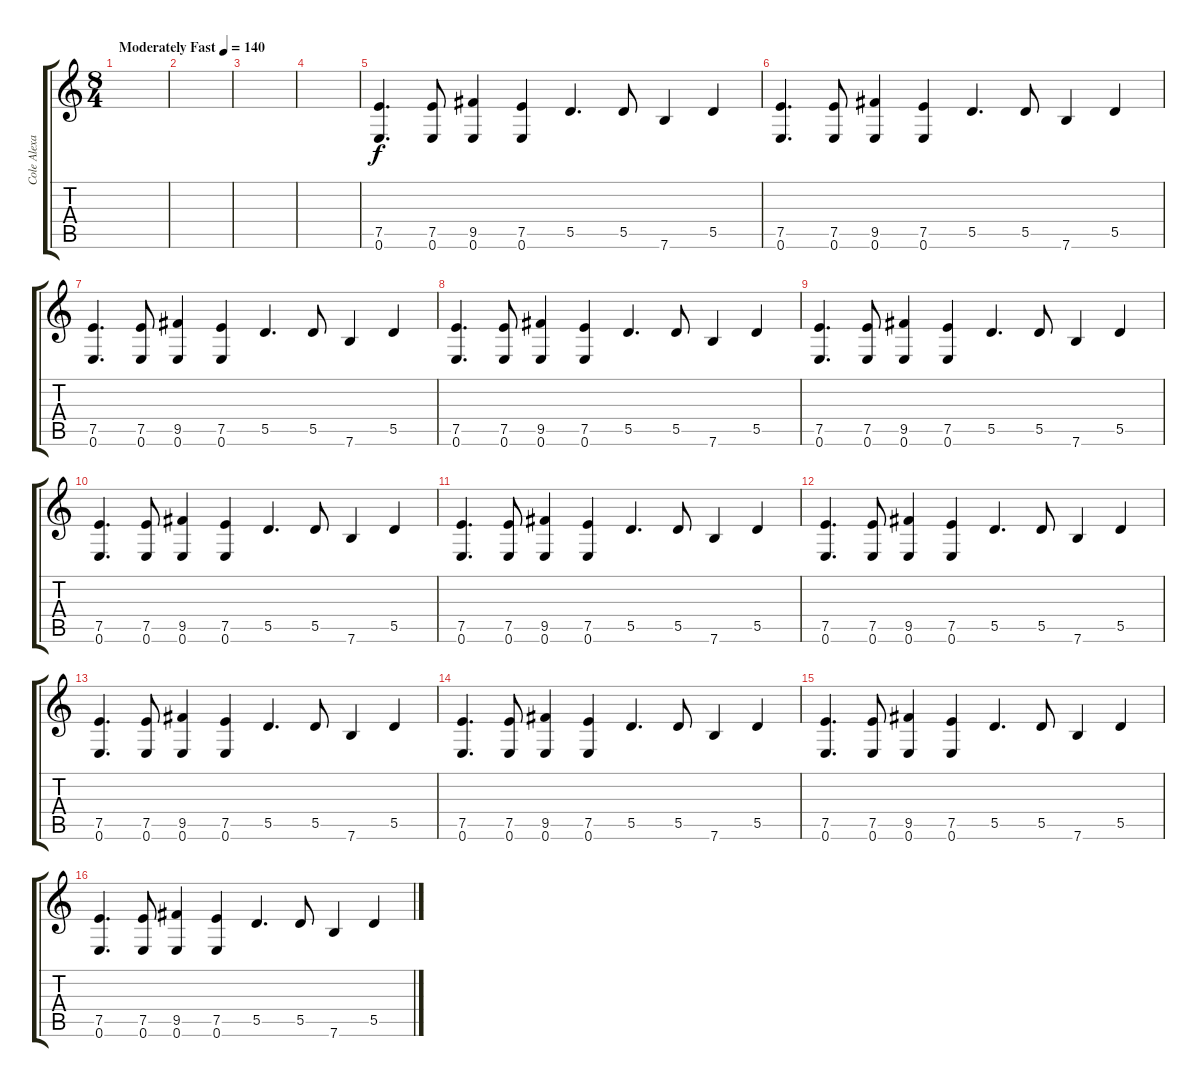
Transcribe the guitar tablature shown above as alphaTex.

\track ("Cole Alexander" "Cole Alexa") {instrument distortionguitar}
\staff {score tabs}
\tuning (E4 B3 G3 D3 A2 E2) {hide}
\ts (8 4)
\tempo (140 "Moderately Fast")
\clef g2
\ks c
|
|
|
|
(7.5 0.6).4{d} (7.5 0.6).8 (9.5 0.6).4 (7.5 0.6).4 5.5.4{d} 5.5.8 7.6.4 5.5.4 |
(7.5 0.6).4{d} (7.5 0.6).8 (9.5 0.6).4 (7.5 0.6).4 5.5.4{d} 5.5.8 7.6.4 5.5.4 |
(7.5 0.6).4{d} (7.5 0.6).8 (9.5 0.6).4 (7.5 0.6).4 5.5.4{d} 5.5.8 7.6.4 5.5.4 |
(7.5 0.6).4{d} (7.5 0.6).8 (9.5 0.6).4 (7.5 0.6).4 5.5.4{d} 5.5.8 7.6.4 5.5.4 |
(7.5 0.6).4{d} (7.5 0.6).8 (9.5 0.6).4 (7.5 0.6).4 5.5.4{d} 5.5.8 7.6.4 5.5.4 |
(7.5 0.6).4{d} (7.5 0.6).8 (9.5 0.6).4 (7.5 0.6).4 5.5.4{d} 5.5.8 7.6.4 5.5.4 |
(7.5 0.6).4{d} (7.5 0.6).8 (9.5 0.6).4 (7.5 0.6).4 5.5.4{d} 5.5.8 7.6.4 5.5.4 |
(7.5 0.6).4{d} (7.5 0.6).8 (9.5 0.6).4 (7.5 0.6).4 5.5.4{d} 5.5.8 7.6.4 5.5.4 |
(7.5 0.6).4{d} (7.5 0.6).8 (9.5 0.6).4 (7.5 0.6).4 5.5.4{d} 5.5.8 7.6.4 5.5.4 |
(7.5 0.6).4{d} (7.5 0.6).8 (9.5 0.6).4 (7.5 0.6).4 5.5.4{d} 5.5.8 7.6.4 5.5.4 |
(7.5 0.6).4{d} (7.5 0.6).8 (9.5 0.6).4 (7.5 0.6).4 5.5.4{d} 5.5.8 7.6.4 5.5.4 |
(7.5 0.6).4{d} (7.5 0.6).8 (9.5 0.6).4 (7.5 0.6).4 5.5.4{d} 5.5.8 7.6.4 5.5.4
